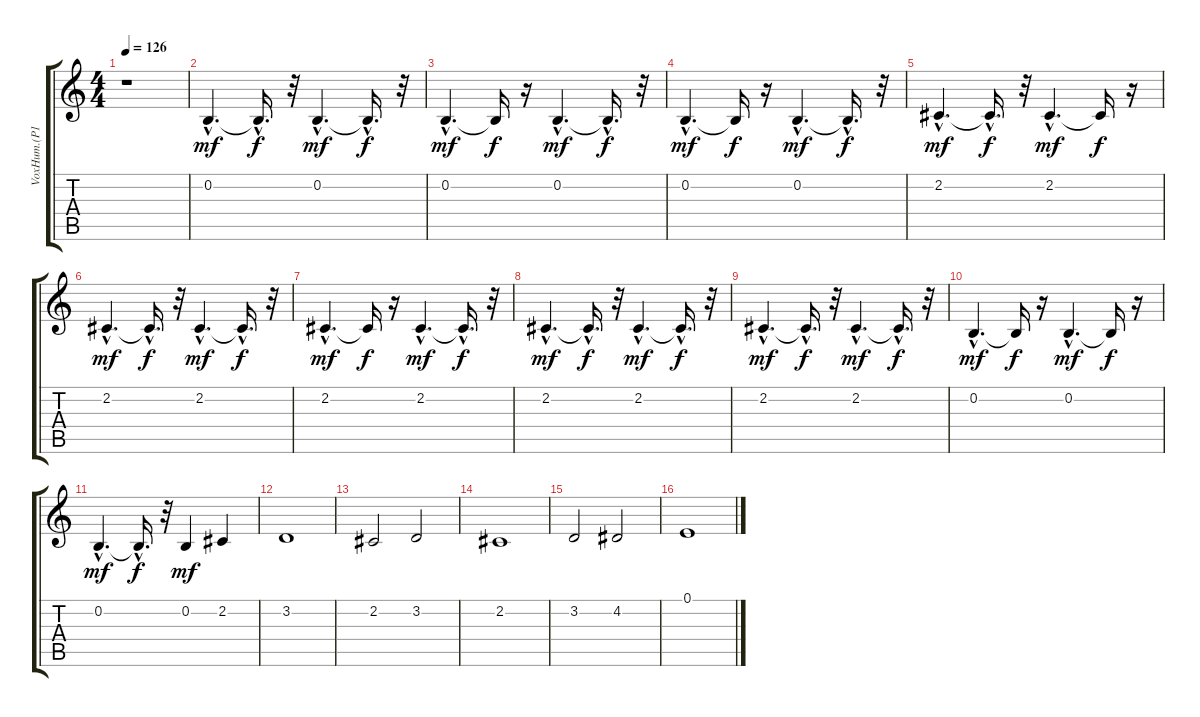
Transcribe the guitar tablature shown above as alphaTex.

\track ("VoxHum.(P116)" "VoxHum.(P1") {instrument voiceoohs}
\staff {score tabs}
\tuning (E4 B3 G3 D3 A2 E2) {hide}
\ts (4 4)
\tempo 126
\clef g2
\ks c
r.1{dy f} |
0.2{hac}.4{d dy mf} 0.2{hac t}.16{d dy f} r.32 0.2{hac}.4{d dy mf} 0.2{hac t}.16{d dy f} r.32 |
0.2{hac}.4{d dy mf} 0.2{t}.16{dy f} r.16 0.2{hac}.4{d dy mf} 0.2{hac t}.16{d dy f} r.32 |
0.2{hac}.4{d dy mf} 0.2{t}.16{dy f} r.16 0.2{hac}.4{d dy mf} 0.2{hac t}.16{d dy f} r.32 |
2.2{hac}.4{d dy mf} 2.2{hac t}.16{d dy f} r.32 2.2{hac}.4{d dy mf} 2.2{t}.16{dy f} r.16 |
2.2{hac}.4{d dy mf} 2.2{hac t}.16{d dy f} r.32 2.2{hac}.4{d dy mf} 2.2{hac t}.16{d dy f} r.32 |
2.2{hac}.4{d dy mf} 2.2{t}.16{dy f} r.16 2.2{hac}.4{d dy mf} 2.2{hac t}.16{d dy f} r.32 |
2.2{hac}.4{d dy mf} 2.2{hac t}.16{d dy f} r.32 2.2{hac}.4{d dy mf} 2.2{hac t}.16{d dy f} r.32 |
2.2{hac}.4{d dy mf} 2.2{hac t}.16{d dy f} r.32 2.2{hac}.4{d dy mf} 2.2{hac t}.16{d dy f} r.32 |
0.2{hac}.4{d dy mf} 0.2{t}.16{dy f} r.16 0.2{hac}.4{d dy mf} 0.2{t}.16{dy f} r.16 |
0.2{hac}.4{d dy mf} 0.2{hac t}.16{d dy f} r.32 0.2.4{dy mf} 2.2.4 |
3.2.1 |
2.2.2 3.2.2 |
2.2.1 |
3.2.2 4.2.2 |
0.1.1
